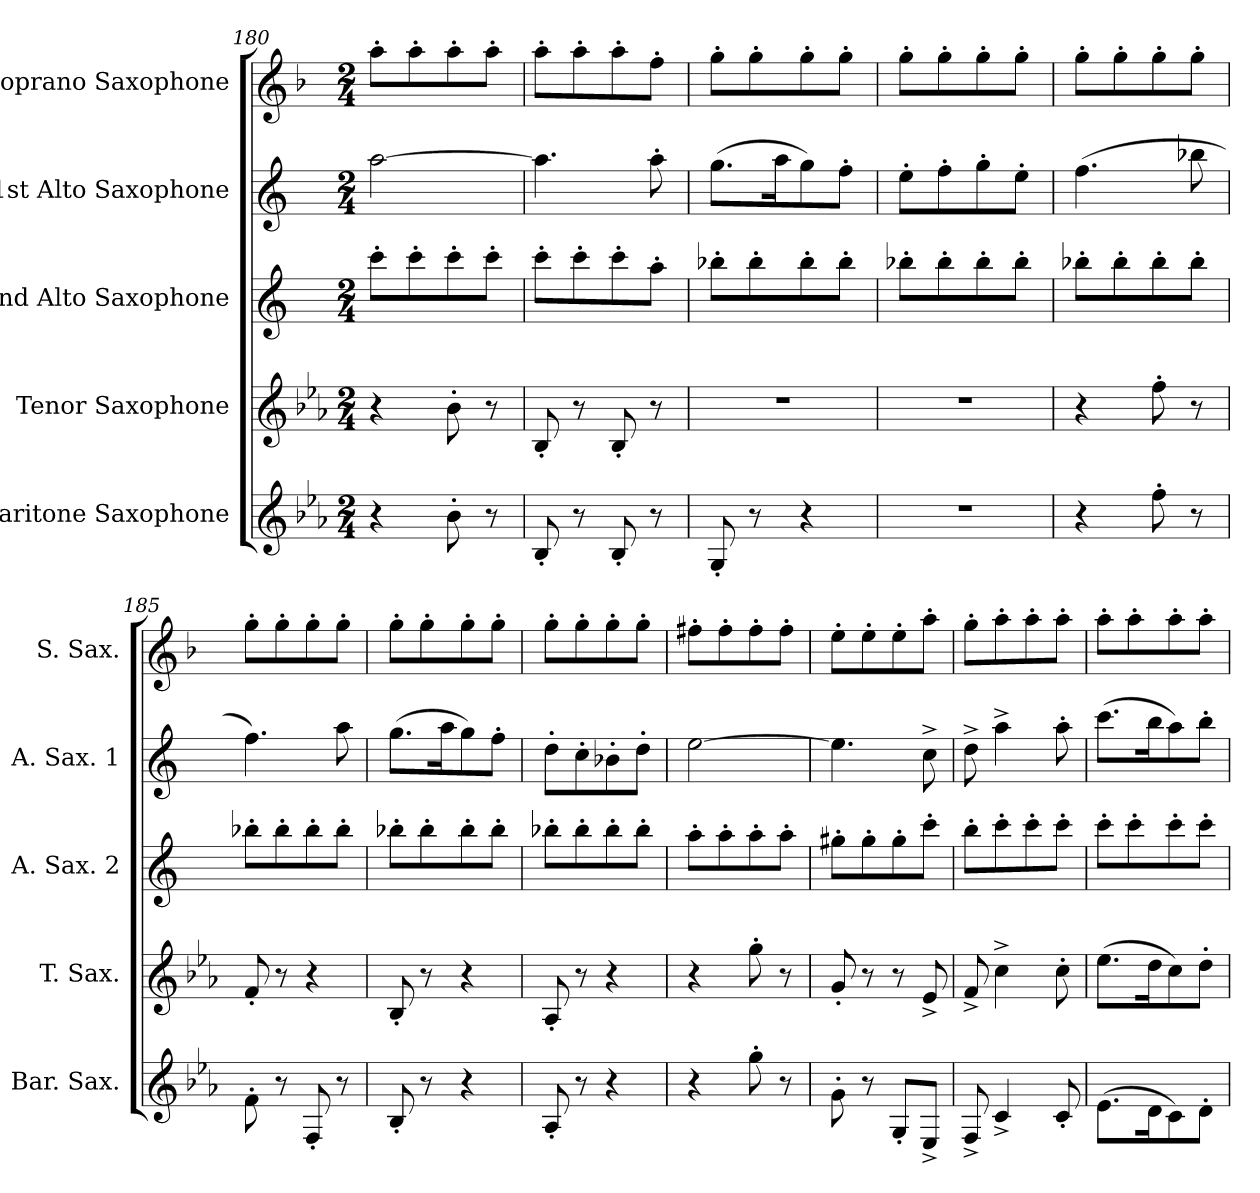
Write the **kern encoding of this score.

**kern	**kern	**kern	**kern	**kern
*part5	*part4	*part3	*part2	*part1
*staff5	*staff4	*staff3	*staff2	*staff1
*I"Baritone Saxophone	*I"Tenor Saxophone	*I"2nd Alto Saxophone	*I"1st Alto Saxophone	*I"Soprano Saxophone
*I'Bar. Sax.	*I'T. Sax.	*I'A. Sax. 2	*I'A. Sax. 1	*I'S. Sax.
*clefG2	*clefG2	*clefG2	*clefG2	*clefG2
*ITrd12c21	*ITrd8c14	*ITrd5c9	*ITrd5c9	*ITrd1c2
*k[b-e-a-]	*k[b-e-a-]	*k[b-e-a-]	*k[b-e-a-]	*k[b-e-a-]
*M2/4	*M2/4	*M2/4	*M2/4	*M2/4
=180	=180	=180	=180	=180
4r	4r	8ee-'\L	[2cc\	8gg'\L
.	.	8ee-'\	.	8gg'\
8B-'\	8B-'\	8ee-'\	.	8gg'\
8r	8r	8ee-'\J	.	8gg'\J
=181	=181	=181	=181	=181
8BB-'/	8BB-'/	8ee-'\L	4.cc\]	8gg'\L
8r	8r	8ee-'\	.	8gg'\
8BB-'/	8BB-'/	8ee-'\	.	8gg'\
8r	8r	8cc'\J	8cc'\	8ee-'\J
=182	=182	=182	=182	=182
8GG'/	2r	8dd-X'\L	(8.b-\L	8ff'\L
8r	.	8dd-'\	.	8ff'\
.	.	.	16cc\K	.
4r	.	8dd-'\	8b-\)	8ff'\
.	.	8dd-'\J	8a-'\J	8ff'\J
!!LO:LB:g=z
=183	=183	=183	=183	=183
2r	2r	8dd-X'\L	8g'\L	8ff'\L
.	.	8dd-'\	8a-'\	8ff'\
.	.	8dd-'\	8b-'\	8ff'\
.	.	8dd-'\J	8g'\J	8ff'\J
=184	=184	=184	=184	=184
4r	4r	8dd-X'\L	(4.a-\	8ff'\L
.	.	8dd-'\	.	8ff'\
8f'\	8f'\	8dd-'\	.	8ff'\
8r	8r	8dd-'\J	8dd-X\	8ff'\J
=185	=185	=185	=185	=185
8F'\	8F'/	8dd-X'\L	4.a-\)	8ff'\L
8r	8r	8dd-'\	.	8ff'\
8FF'/	4r	8dd-'\	.	8ff'\
8r	.	8dd-'\J	8cc\	8ff'\J
=186	=186	=186	=186	=186
8BB-'/	8BB-'/	8dd-X'\L	(8.b-\L	8ff'\L
8r	8r	8dd-'\	.	8ff'\
.	.	.	16cc\K	.
4r	4r	8dd-'\	8b-\)	8ff'\
.	.	8dd-'\J	8a-'\J	8ff'\J
=187	=187	=187	=187	=187
8AA-'/	8AA-'/	8dd-X'\L	8f'\L	8ff'\L
8r	8r	8dd-'\	8e-'\	8ff'\
4r	4r	8dd-'\	8d-X'\	8ff'\
.	.	8dd-'\J	8f'\J	8ff'\J
=188	=188	=188	=188	=188
4r	4r	8cc'\L	[2g\	8een'\L
.	.	8cc'\	.	8ee'\
8g'\	8g'\	8cc'\	.	8ee'\
8r	8r	8cc'\J	.	8ee'\J
!!LO:PB:g=z
=189	=189	=189	=189	=189
8G'\	8G'/	8bn'\L	4.g\]	8dd'\L
8r	8r	8b'\	.	8dd'\
8GG'/L	8r	8b'\	.	8dd'\
8EE-^/J	8E-^/	8ee-'\J	8e-^\	8gg'\J
=190	=190	=190	=190	=190
8FF^/	8F^/	8dd'\L	8f^\	8ff'\L
4C^/	4c^\	8ee-'\	4cc^\	8gg'\
.	.	8ee-'\	.	8gg'\
8C'/	8c'\	8ee-'\J	8cc'\	8gg'\J
=191	=191	=191	=191	=191
(8.E-\L	(8.e-\L	8ee-'\L	(8.ee-\L	8gg'\L
.	.	8ee-'\	.	8gg'\
16D\K	16d\K	.	16dd\K	.
8C\)	8c\)	8ee-'\	8cc\)	8gg'\
8D'\J	8d'\J	8ee-'\J	8dd'\J	8gg'\J
=	=	=	=	=
*-	*-	*-	*-	*-
